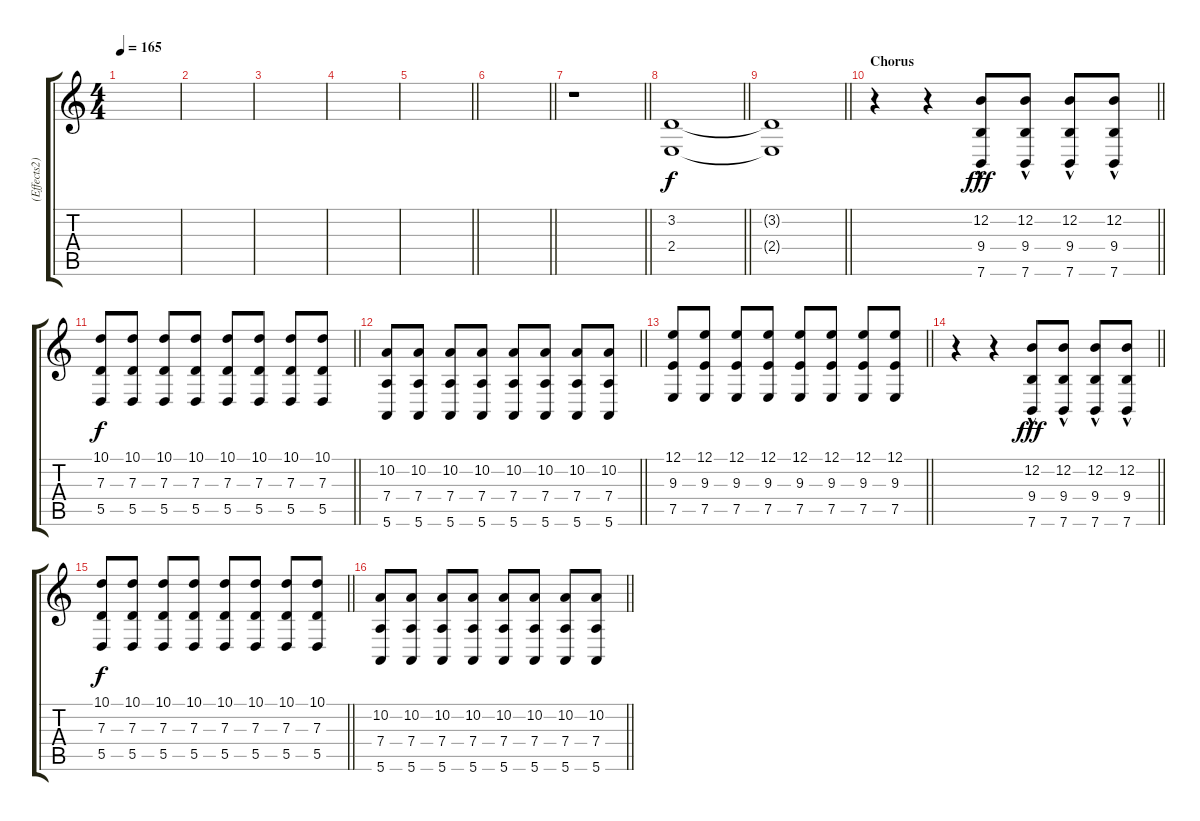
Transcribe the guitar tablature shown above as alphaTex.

\track ("(Effects2)" "(Effects2)") {instrument stringensemble1}
\staff {score tabs}
\tuning (E4 B3 G3 D3 A2 E2) {hide}
\ts (4 4)
\tempo 165
\clef g2
\ks c
|
|
|
|
\barLineRight lightlight
|
\barLineRight lightlight
|
\barLineRight lightlight
r.1{volume 0} |
\barLineRight lightlight
(3.2 2.4).1{volume 10} |
\barLineRight lightlight
(3.2{t} 2.4{t}).1 |
\section ("" "Chorus")
\barLineRight lightlight
r.4 r.4 (12.2 9.4{hac} 7.6).8{dy fff volume 16} (12.2 9.4{hac} 7.6).8 (12.2 9.4{hac} 7.6).8 (12.2 9.4{hac} 7.6).8 |
\barLineRight lightlight
(10.1 7.3 5.5).8{dy f} (10.1 7.3 5.5).8 (10.1 7.3 5.5).8 (10.1 7.3 5.5).8 (10.1 7.3 5.5).8 (10.1 7.3 5.5).8 (10.1 7.3 5.5).8 (10.1 7.3 5.5).8 |
\barLineRight lightlight
(10.2 7.4 5.6).8 (10.2 7.4 5.6).8 (10.2 7.4 5.6).8 (10.2 7.4 5.6).8 (10.2 7.4 5.6).8 (10.2 7.4 5.6).8 (10.2 7.4 5.6).8 (10.2 7.4 5.6).8 |
\barLineRight lightlight
(12.1 9.3 7.5).8 (12.1 9.3 7.5).8 (12.1 9.3 7.5).8 (12.1 9.3 7.5).8 (12.1 9.3 7.5).8 (12.1 9.3 7.5).8 (12.1 9.3 7.5).8 (12.1 9.3 7.5).8 |
\barLineRight lightlight
r.4 r.4 (12.2 9.4{hac} 7.6).8{dy fff} (12.2 9.4{hac} 7.6).8 (12.2 9.4{hac} 7.6).8 (12.2 9.4{hac} 7.6).8 |
\barLineRight lightlight
(10.1 7.3 5.5).8{dy f} (10.1 7.3 5.5).8 (10.1 7.3 5.5).8 (10.1 7.3 5.5).8 (10.1 7.3 5.5).8 (10.1 7.3 5.5).8 (10.1 7.3 5.5).8 (10.1 7.3 5.5).8 |
\barLineRight lightlight
(10.2 7.4 5.6).8 (10.2 7.4 5.6).8 (10.2 7.4 5.6).8 (10.2 7.4 5.6).8 (10.2 7.4 5.6).8 (10.2 7.4 5.6).8 (10.2 7.4 5.6).8 (10.2 7.4 5.6).8
